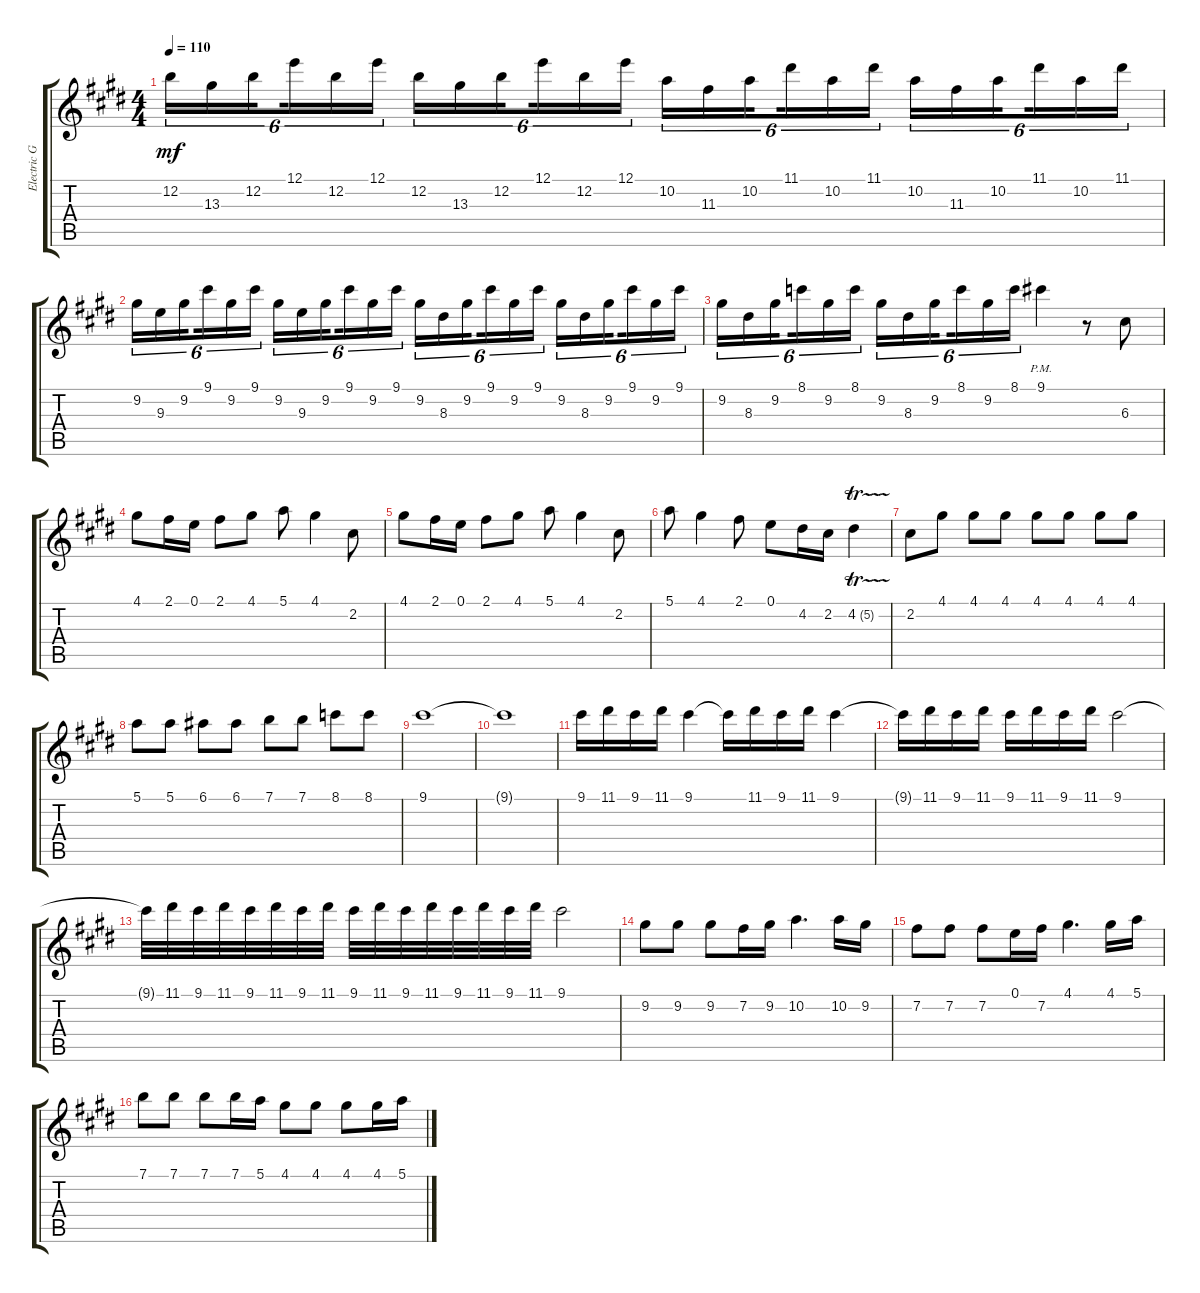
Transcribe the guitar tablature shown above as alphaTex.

\track ("Electric Guitar 1" "Electric G") {instrument distortionguitar}
\staff {score tabs}
\tuning (E4 B3 G3 D3 A2 E2) {hide}
\ts (4 4)
\tempo 110
\clef g2
\ks e
12.2.16{tu (6 4) dy mf} 13.3.16{tu (6 4)} 12.2.16{tu (6 4) beam splitsecondary} 12.1.16{tu (6 4)} 12.2.16{tu (6 4)} 12.1.16{tu (6 4)} 12.2.16{tu (6 4)} 13.3.16{tu (6 4)} 12.2.16{tu (6 4) beam splitsecondary} 12.1.16{tu (6 4)} 12.2.16{tu (6 4)} 12.1.16{tu (6 4)} 10.2.16{tu (6 4)} 11.3.16{tu (6 4)} 10.2.16{tu (6 4) beam splitsecondary} 11.1.16{tu (6 4)} 10.2.16{tu (6 4)} 11.1.16{tu (6 4)} 10.2.16{tu (6 4)} 11.3.16{tu (6 4)} 10.2.16{tu (6 4) beam splitsecondary} 11.1.16{tu (6 4)} 10.2.16{tu (6 4)} 11.1.16{tu (6 4)} |
9.2.16{tu (6 4)} 9.3.16{tu (6 4)} 9.2.16{tu (6 4) beam splitsecondary} 9.1.16{tu (6 4)} 9.2.16{tu (6 4)} 9.1.16{tu (6 4)} 9.2.16{tu (6 4)} 9.3.16{tu (6 4)} 9.2.16{tu (6 4) beam splitsecondary} 9.1.16{tu (6 4)} 9.2.16{tu (6 4)} 9.1.16{tu (6 4)} 9.2.16{tu (6 4)} 8.3.16{tu (6 4)} 9.2.16{tu (6 4) beam splitsecondary} 9.1.16{tu (6 4)} 9.2.16{tu (6 4)} 9.1.16{tu (6 4)} 9.2.16{tu (6 4)} 8.3.16{tu (6 4)} 9.2.16{tu (6 4) beam splitsecondary} 9.1.16{tu (6 4)} 9.2.16{tu (6 4)} 9.1.16{tu (6 4)} |
9.2.16{tu (6 4)} 8.3.16{tu (6 4)} 9.2.16{tu (6 4) beam splitsecondary} 8.1.16{tu (6 4)} 9.2.16{tu (6 4)} 8.1.16{tu (6 4)} 9.2.16{tu (6 4)} 8.3.16{tu (6 4)} 9.2.16{tu (6 4) beam splitsecondary} 8.1.16{tu (6 4)} 9.2.16{tu (6 4)} 8.1.16{tu (6 4)} 9.1{pm}.4 r.8 6.3.8 |
4.1.8 2.1.16 0.1.16 2.1.8 4.1.8 5.1.8 4.1.4 2.2.8 |
4.1.8 2.1.16 0.1.16 2.1.8 4.1.8 5.1.8 4.1.4 2.2.8 |
5.1.8 4.1.4 2.1.8 0.1.8 4.2.16 2.2.16 4.2{tr (5 32)}.4 |
2.2.8 4.1.8 4.1.8 4.1.8 4.1.8 4.1.8 4.1.8 4.1.8 |
5.1.8 5.1.8 6.1.8 6.1.8 7.1.8 7.1.8 8.1.8 8.1.8 |
9.1.1 |
9.1{t}.1 |
9.1.16 11.1.16 9.1.16 11.1.16 9.1.4 9.1{t}.16 11.1.16 9.1.16 11.1.16 9.1.4 |
9.1{t}.16 11.1.16 9.1.16 11.1.16 9.1.16 11.1.16 9.1.16 11.1.16 9.1.2 |
9.1{t}.32 11.1.32 9.1.32 11.1.32 9.1.32 11.1.32 9.1.32 11.1.32 9.1.32 11.1.32 9.1.32 11.1.32 9.1.32 11.1.32 9.1.32 11.1.32 9.1.2 |
9.2.8 9.2.8 9.2.8 7.2.16 9.2.16 10.2.4{d} 10.2.16 9.2.16 |
7.2.8 7.2.8 7.2.8 0.1.16 7.2.16 4.1.4{d} 4.1.16 5.1.16 |
7.1.8 7.1.8 7.1.8 7.1.16 5.1.16 4.1.8 4.1.8 4.1.8 4.1.16 5.1.16
